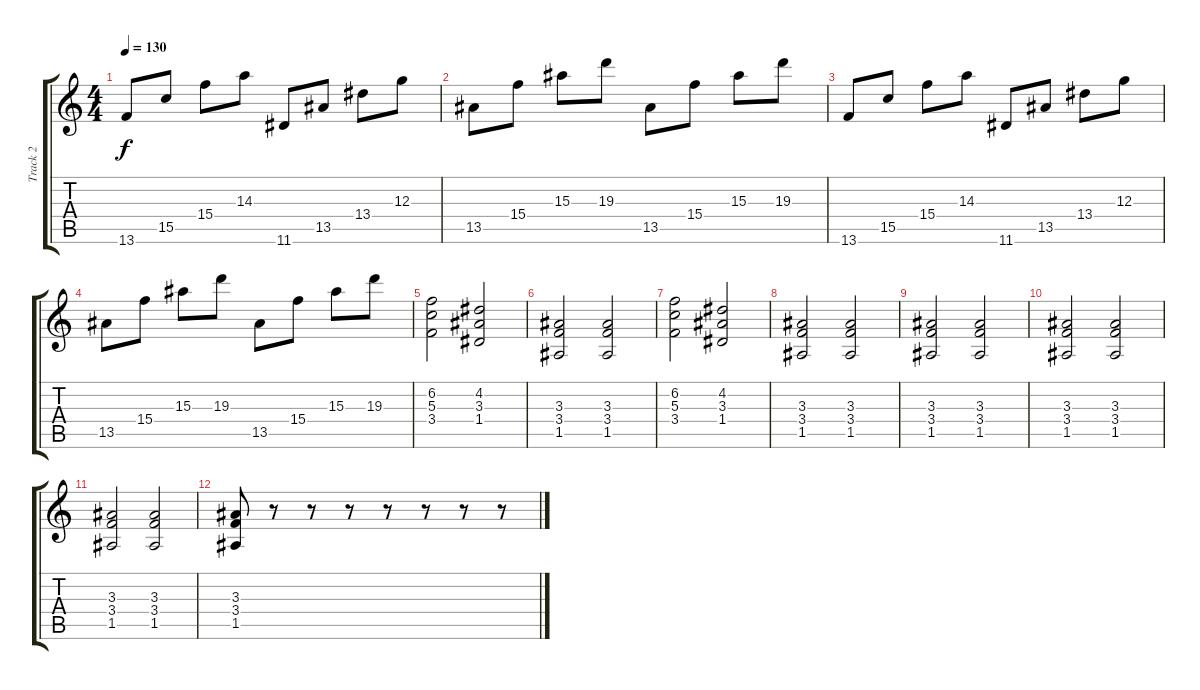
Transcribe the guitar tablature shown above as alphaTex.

\track ("Track 2" "Track 2") {instrument overdrivenguitar}
\staff {score tabs}
\tuning (E4 B3 G3 D3 A2 E2) {hide}
\ts (4 4)
\tempo 130
\clef g2
\ks c
13.6.8{dy f} 15.5.8 15.4.8 14.3.8 11.6.8 13.5.8 13.4.8 12.3.8 |
13.5.8 15.4.8 15.3.8 19.3.8 13.5.8 15.4.8 15.3.8 19.3.8 |
13.6.8 15.5.8 15.4.8 14.3.8 11.6.8 13.5.8 13.4.8 12.3.8 |
13.5.8 15.4.8 15.3.8 19.3.8 13.5.8 15.4.8 15.3.8 19.3.8 |
(6.2 5.3 3.4).2 (4.2 3.3 1.4).2 |
(3.3 3.4 1.5).2 (3.3 3.4 1.5).2 |
(6.2 5.3 3.4).2 (4.2 3.3 1.4).2 |
(3.3 3.4 1.5).2 (3.3 3.4 1.5).2 |
(3.3 3.4 1.5).2 (3.3 3.4 1.5).2 |
(3.3 3.4 1.5).2 (3.3 3.4 1.5).2 |
(3.3 3.4 1.5).2 (3.3 3.4 1.5).2 |
(3.3 3.4 1.5).8 r.8 r.8 r.8 r.8 r.8 r.8 r.8
